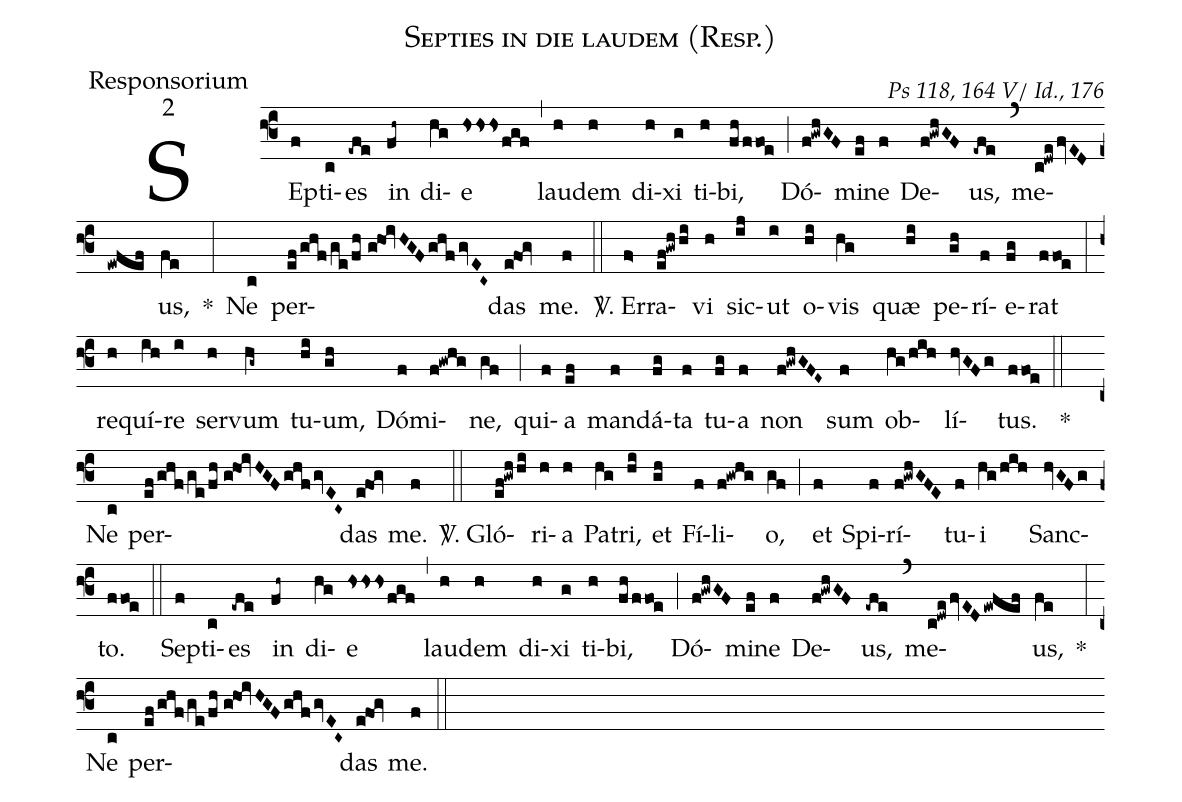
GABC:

name:Septies in die laudem (Resp.);
office-part:Responsorium;
mode:2;
commentary:Ps 118, 164 V/ Id., 176;
%%
(f3)SEp(f)ti(c)es(-efe) in(fh~) di(hg)e(hsssfgf) (,) lau(h)dem(h) di(h)xi(g) ti(h)bi,(fh/ffoe) (;) Dó(f!gwhGF)mi(ef)ne(f) De(f!gwhGF)us,(-efe) (`) me(c!dwe/fvED/ewfef)us,(fe) *(:) Ne(c) per(ef/ghf/ge/fh//g!hoi/HGFghf/gvEC~)das(e!fog) me.(f) (::)

<sp>V/</sp>. Er(f>)ra(ef!gwhhi)vi(h) sic(ij)ut(i) o(hi)vis(hg) quæ(hi) pe(gh)rí(f)e(fg)rat(ffoe) (:) re(h)quí(ih)re(i) ser(h)vum(hg~) tu(hi)um,(gh) Dó(f)mi(f!gwhg)ne,(gf) (;) qui(f)a(ef) man(f)dá(fg)ta(f) tu(fg)a(f) non(f!gwhGFE~) sum(f) ob(hg/hih)lí(hvGFg)tus.(ffoe) (::)
*() Ne(c) per(ef/ghf/ge/fh//g!hoi/HGFghf/gvEC~)das(e!fog) me.(f) (::)

<sp>V/</sp>. Gló(ef!gwhhi)ri(h)a(h) Pa(hg)tri,(hi) et(gh) Fí(f)li(f!gwhg)o,(gf) (;) et(f) Spi(f)rí(f!gwhGFE)tu(f)i(hg/hih) Sanc(hvGFg)to.(ffoe) (::)

Sep(f)ti(c)es(-efe) in(fh~) di(hg)e(hsssfgf) (,) lau(h)dem(h) di(h)xi(g) ti(h)bi,(fh/ffoe) (;) Dó(f!gwhGF)mi(ef)ne(f) De(f!gwhGF)us,(-efe) (`) me(c!dwe/fvED/ewfef)us,(fe) *(:) Ne(c) per(ef/ghf/ge/fh//g!hoi/HGFghf/gvEC~)das(e!fog) me.(f) (::)
